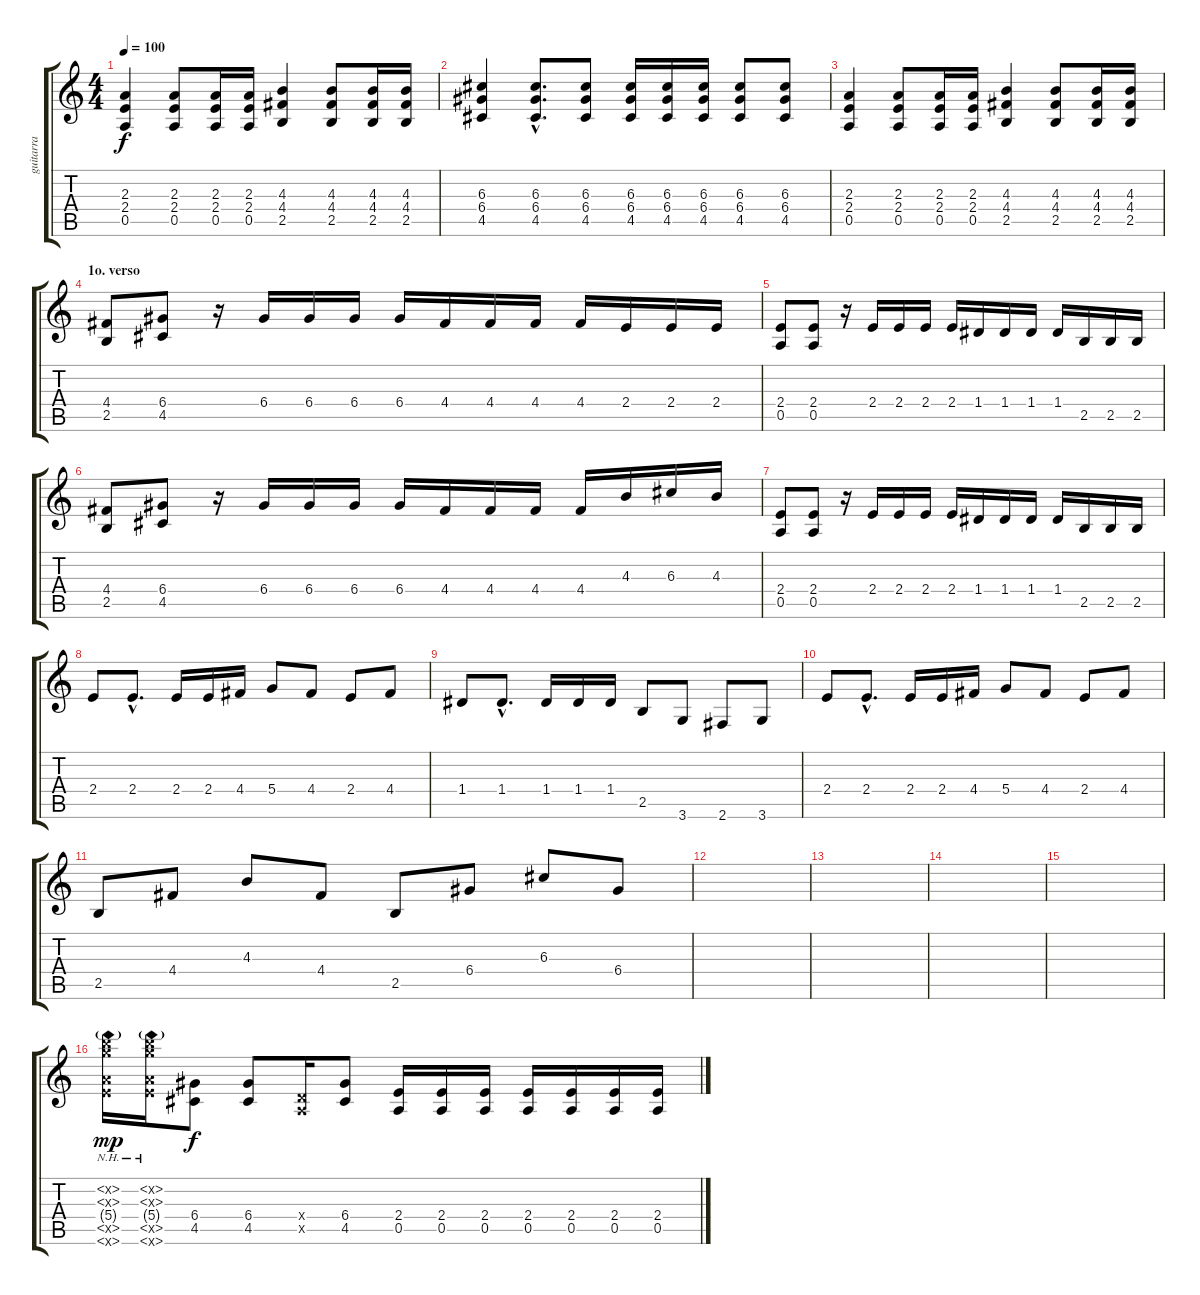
\track ("guitarra" "guitarra") {instrument distortionguitar}
\staff {score tabs}
\tuning (E4 B3 G3 D3 A2 E2) {hide}
\ts (4 4)
\tempo 100
\clef g2
\ks c
(2.3 2.4 0.5).4{dy f} (2.3 2.4 0.5).8 (2.3 2.4 0.5).16 (2.3 2.4 0.5).16 (4.3 4.4 2.5).4 (4.3 4.4 2.5).8 (4.3 4.4 2.5).16 (4.3 4.4 2.5).16 |
(6.3 6.4 4.5).4 (6.3{hac} 6.4{hac} 4.5{hac}).8{d} (6.3 6.4 4.5).8 (6.3 6.4 4.5).16 (6.3 6.4 4.5).16 (6.3 6.4 4.5).16 (6.3 6.4 4.5).8 (6.3 6.4 4.5).8 |
(2.3 2.4 0.5).4 (2.3 2.4 0.5).8 (2.3 2.4 0.5).16 (2.3 2.4 0.5).16 (4.3 4.4 2.5).4 (4.3 4.4 2.5).8 (4.3 4.4 2.5).16 (4.3 4.4 2.5).16 |
\section ("" "1o. verso")
(4.4 2.5).8 (6.4 4.5).8 r.16 6.4.16 6.4.16 6.4.16 6.4.16 4.4.16 4.4.16 4.4.16 4.4.16 2.4.16 2.4.16 2.4.16 |
(2.4 0.5).8 (2.4 0.5).8 r.16 2.4.16 2.4.16 2.4.16 2.4.16 1.4.16 1.4.16 1.4.16 1.4.16 2.5.16 2.5.16 2.5.16 |
(4.4 2.5).8 (6.4 4.5).8 r.16 6.4.16 6.4.16 6.4.16 6.4.16 4.4.16 4.4.16 4.4.16 4.4.16 4.3.16 6.3.16 4.3.16 |
(2.4 0.5).8 (2.4 0.5).8 r.16 2.4.16 2.4.16 2.4.16 2.4.16 1.4.16 1.4.16 1.4.16 1.4.16 2.5.16 2.5.16 2.5.16 |
2.4.8 2.4{hac}.8{d} 2.4.16 2.4.16 4.4.16 5.4.8 4.4.8 2.4.8 4.4.8 |
1.4.8 1.4{hac}.8{d} 1.4.16 1.4.16 1.4.16 2.5.8 3.6.8 2.6.8 3.6.8 |
2.4.8 2.4{hac}.8{d} 2.4.16 2.4.16 4.4.16 5.4.8 4.4.8 2.4.8 4.4.8 |
2.5.8 4.4.8 4.3.8 4.4.8 2.5.8 6.4.8 6.3.8 6.4.8 |
|
|
|
|
(0.2{nh x} 0.3{nh x} 5.4{nh g} 0.5{nh x} 0.6{nh x}).16{dy mp} (0.2{nh x} 0.3{nh x} 5.4{nh g} 0.5{nh x} 0.6{nh x}).16 (6.4 4.5).8{dy f} (6.4 4.5).8 (0.4{x} 0.5{x}).16 (6.4 4.5).8 (2.4 0.5).16 (2.4 0.5).16 (2.4 0.5).16 (2.4 0.5).16 (2.4 0.5).16 (2.4 0.5).16 (2.4 0.5).16
